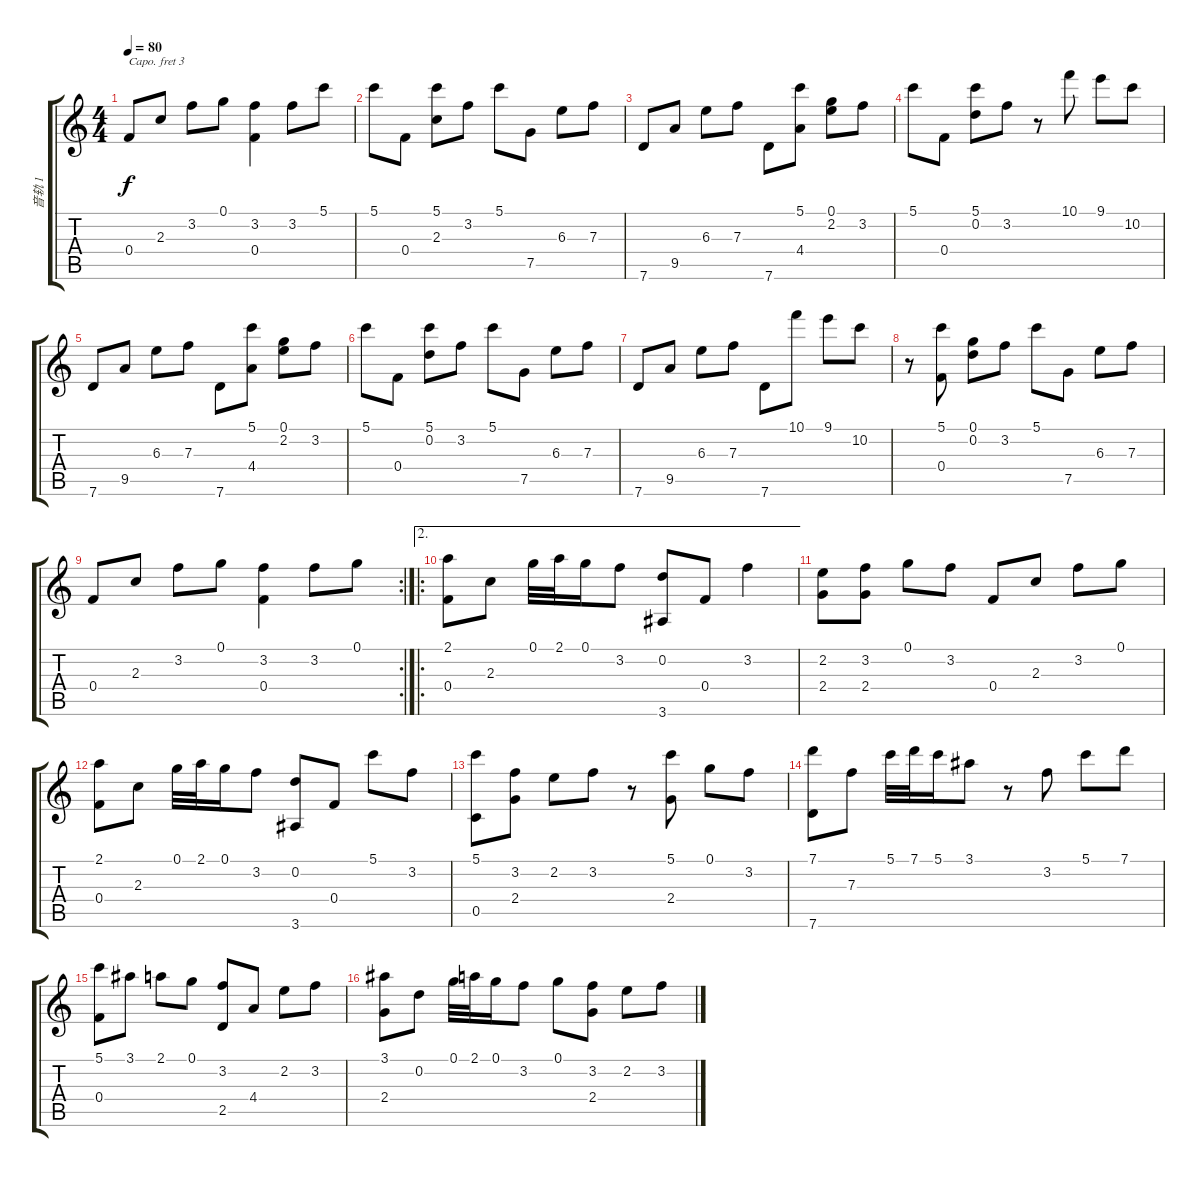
\track ("音轨 1" "音轨 1") {instrument acousticguitarnylon}
\staff {score tabs}
\capo 3
\tuning (E4 B3 G3 D3 A2 E2) {hide}
\ts (4 4)
\tempo 80
\clef g2
\ks c
0.4.8{dy f} 2.3.8 3.2.8 0.1.8 (3.2 0.4).4 3.2.8 5.1.8 |
5.1.8 0.4.8 (5.1 2.3).8 3.2.8 5.1.8 7.5.8 6.3.8 7.3.8 |
7.6.8 9.5.8 6.3.8 7.3.8 7.6.8 (5.1 4.4).8 (0.1 2.2).8 3.2.8 |
5.1.8 0.4.8 (5.1 0.2).8 3.2.8 r.8 10.1.8 9.1.8 10.2.8 |
7.6.8 9.5.8 6.3.8 7.3.8 7.6.8 (5.1 4.4).8 (0.1 2.2).8 3.2.8 |
5.1.8 0.4.8 (5.1 0.2).8 3.2.8 5.1.8 7.5.8 6.3.8 7.3.8 |
7.6.8 9.5.8 6.3.8 7.3.8 7.6.8 10.1.8 9.1.8 10.2.8 |
r.8 (5.1 0.4).8 (0.1 0.2).8 3.2.8 5.1.8 7.5.8 6.3.8 7.3.8 |
\rc 2
0.4.8 2.3.8 3.2.8 0.1.8 (3.2 0.4).4 3.2.8 0.1.8 |
\ae 2
\ro
(2.1 0.4).8 2.3.8 0.1.32 2.1.32 0.1.16 3.2.8 (0.2 3.6).8 0.4.8 3.2.4 |
(2.2 2.4).8 (3.2 2.4).8 0.1.8 3.2.8 0.4.8 2.3.8 3.2.8 0.1.8 |
(2.1 0.4).8 2.3.8 0.1.32 2.1.32 0.1.16 3.2.8 (0.2 3.6).8 0.4.8 5.1.8 3.2.8 |
(5.1 0.5).8 (3.2 2.4).8 2.2.8 3.2.8 r.8 (5.1 2.4).8 0.1.8 3.2.8 |
(7.1 7.6).8 7.3.8 5.1.32 7.1.32 5.1.16 3.1.8 r.8 3.2.8 5.1.8 7.1.8 |
(5.1 0.4).8 3.1.8 2.1.8 0.1.8 (3.2 2.5).8 4.4.8 2.2.8 3.2.8 |
(3.1 2.4).8 0.2.8 0.1.32 2.1.32 0.1.16 3.2.8 0.1.8 (3.2 2.4).8 2.2.8 3.2.8
